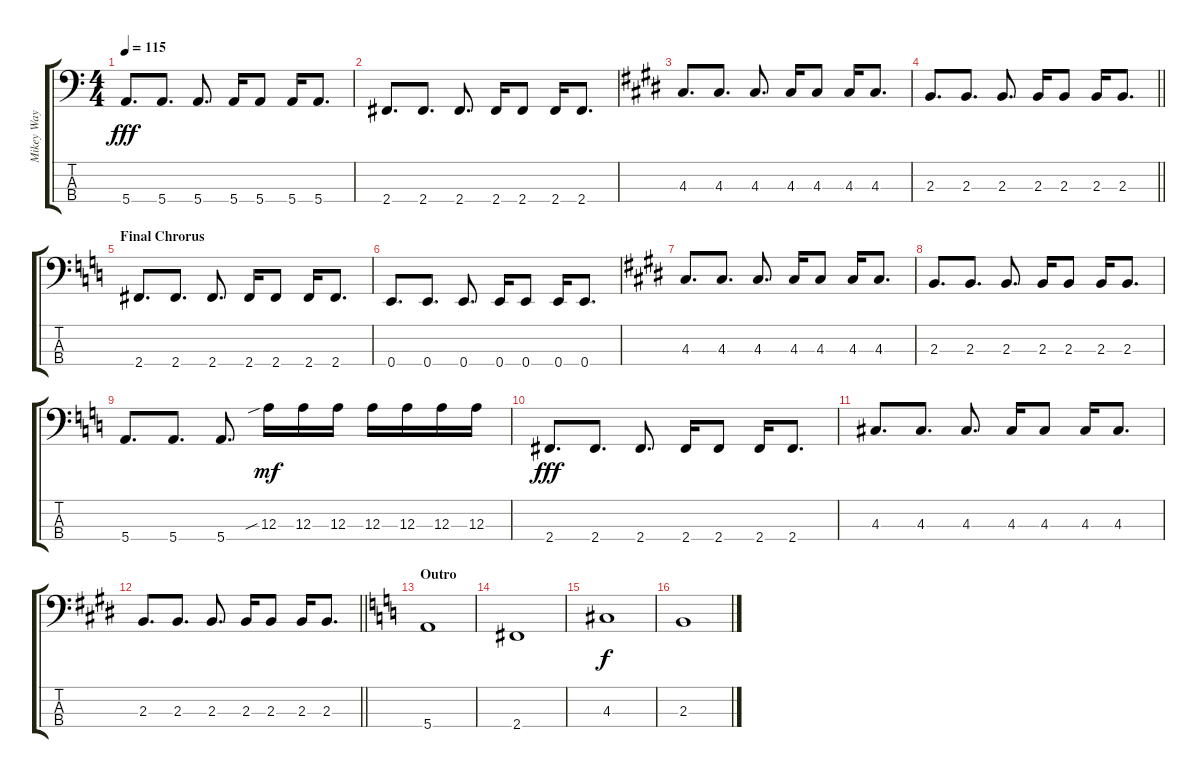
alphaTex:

\track ("Mikey Way" "Mikey Way") {instrument electricbasspick}
\staff {score tabs}
\tuning (G2 D2 A1 E1) {hide}
\ts (4 4)
\tempo 115
\clef f4
\ks c
5.4.8{d dy fff} 5.4.8{d} 5.4.8{d} 5.4.16 5.4.8 5.4.16 5.4.8{d} |
2.4.8{d} 2.4.8{d} 2.4.8{d} 2.4.16 2.4.8 2.4.16 2.4.8{d} |
\ks e
4.3.8{d} 4.3.8{d} 4.3.8{d} 4.3.16 4.3.8 4.3.16 4.3.8{d} |
\barLineRight lightlight
2.3.8{d} 2.3.8{d} 2.3.8{d} 2.3.16 2.3.8 2.3.16 2.3.8{d} |
\section ("" "Final Chrorus")
\ks c
2.4.8{d} 2.4.8{d} 2.4.8{d} 2.4.16 2.4.8 2.4.16 2.4.8{d} |
0.4.8{d} 0.4.8{d} 0.4.8{d} 0.4.16 0.4.8 0.4.16 0.4.8{d} |
\ks e
4.3.8{d} 4.3.8{d} 4.3.8{d} 4.3.16 4.3.8 4.3.16 4.3.8{d} |
2.3.8{d} 2.3.8{d} 2.3.8{d} 2.3.16 2.3.8 2.3.16 2.3.8{d} |
\ks c
5.4.8{d} 5.4.8{d} 5.4.8{d} 12.3{sib}.16{dy mf} 12.3.16 12.3.16 12.3.16 12.3.16 12.3.16 12.3.16 |
2.4.8{d dy fff} 2.4.8{d} 2.4.8{d} 2.4.16 2.4.8 2.4.16 2.4.8{d} |
4.3.8{d} 4.3.8{d} 4.3.8{d} 4.3.16 4.3.8 4.3.16 4.3.8{d} |
\barLineRight lightlight
\ks e
2.3.8{d} 2.3.8{d} 2.3.8{d} 2.3.16 2.3.8 2.3.16 2.3.8{d} |
\section ("" "Outro")
\ks c
5.4.1 |
2.4.1 |
4.3.1{dy f} |
2.3.1
